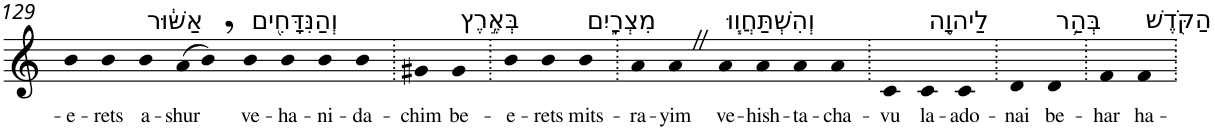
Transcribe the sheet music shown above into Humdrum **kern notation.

**kern	**text
*part1	*part1
*staff1	*staff1
*I"Piano	*
*I'Pno	*
!!LO:PB:g=z
*clefG2	*
*k[]	*
=129	=129
!	!LO:LY:b
4b	-e-
!	!LO:LY:b
4b	-rets
!LO:TX:a:t=אַשּׁ֔וּר	!
!	!LO:LY:b
4b	a-
!	!LO:LY:b
(8a	-shur
8b,)	.
!LO:TX:a:t=וְהַנִּדָּחִ֖ים	!
!	!LO:LY:b
4b	ve-
!	!LO:LY:b
4b	-ha-
!	!LO:LY:b
4b	-ni-
!	!LO:LY:b
4b	-da-
=130.	=130.
!	!LO:LY:b
4g#X	-chim
!LO:TX:a:t=בְּאֶ֣רֶץ	!
!	!LO:LY:b
4g#	be-
=131.	=131.
!	!LO:LY:b
4b	-e-
!	!LO:LY:b
4b	-rets
!LO:TX:a:t=מִצְרָ֑יִם	!
!	!LO:LY:b
4b	mits-
=132.	=132.
!	!LO:LY:b
4a	-ra-
!	!LO:LY:b
4aZ	-yim
!LO:TX:a:t=וְהִשְׁתַּחֲו֧וּ	!
!	!LO:LY:b
4a	ve-
!	!LO:LY:b
4a	-hish-
!	!LO:LY:b
4a	-ta-
!	!LO:LY:b
4a	-cha-
=133.	=133.
!	!LO:LY:b
4c	-vu
!LO:TX:a:t=לַיהוָ֛ה	!
!	!LO:LY:b
4c	la-
!	!LO:LY:b
4c	-ado-
=134.	=134.
!	!LO:LY:b
4d	-nai
!LO:TX:a:t=בְּהַ֥ר	!
!	!LO:LY:b
4d	be-
=135.	=135.
!	!LO:LY:b
4f	-har
!LO:TX:a:t=הַקֹּ֖דֶשׁ	!
!	!LO:LY:b
4f	ha-
=.	=.
*-	*-
